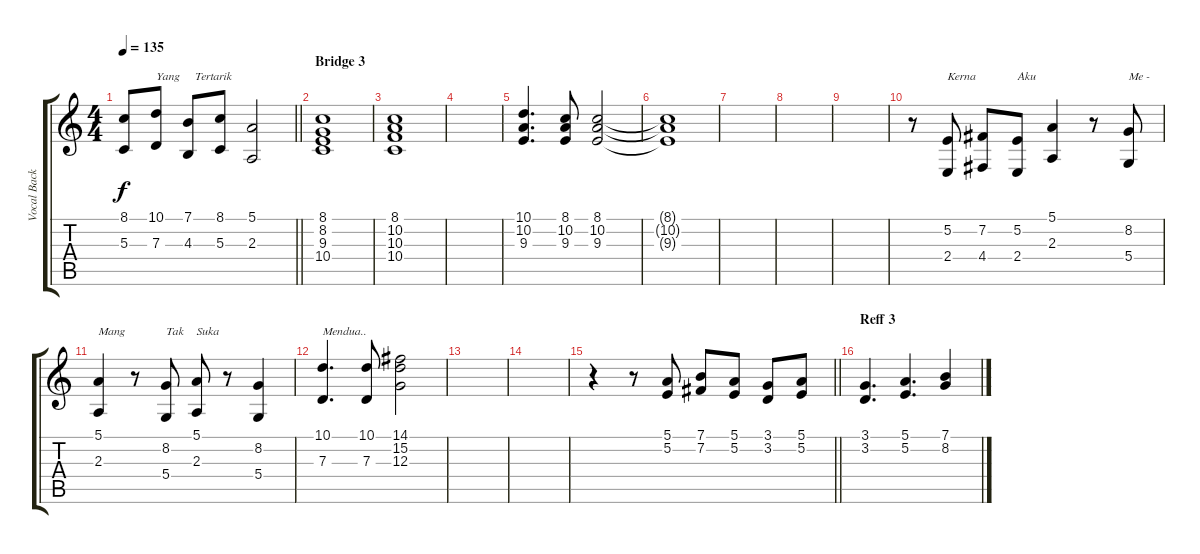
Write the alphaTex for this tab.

\track ("Vocal Backup" "Vocal Back") {instrument voiceoohs}
\staff {score tabs}
\tuning (E4 B3 G3 D3 A2 E2) {hide}
\ts (4 4)
\tempo 135
\clef g2
\barLineRight lightlight
\ks c
(8.1 5.3).8{dy f} (10.1 7.3).8{txt "Yang     Tertarik"} (7.1 4.3).8 (8.1 5.3).8 (5.1 2.3).2 |
\section ("" "Bridge 3")
(8.1 8.2 9.3 10.4).1 |
(8.1 10.2 10.3 10.4).1 |
|
(10.1 10.2 9.3).4{d} (8.1 10.2 9.3).8 (8.1 10.2 9.3).2 |
(8.1{t} 10.2{t} 9.3{t}).1 |
|
|
|
r.8 (5.2 2.4).8{txt "Kerna"} (7.2 4.4).8 (5.2 2.4).8{txt "Aku"} (5.1 2.3).4 r.8 (8.2 5.4).8{txt "Me -"} |
(5.1 2.3).4{txt "Mang"} r.8 (8.2 5.4).8{txt "Tak"} (5.1 2.3).8{txt "Suka"} r.8 (8.2 5.4).4 |
(10.1 7.3).4{d txt "Mendua.."} (10.1 7.3).8 (14.1 15.2 12.3).2 |
|
|
\barLineRight lightlight
r.4 r.8 (5.1 5.2).8{volume 13 balance 12} (7.1 7.2).8 (5.1 5.2).8 (3.1 3.2).8 (5.1 5.2).8 |
\section ("" "Reff 3")
(3.1 3.2).4{d} (5.1 5.2).4{d} (7.1 8.2).4
